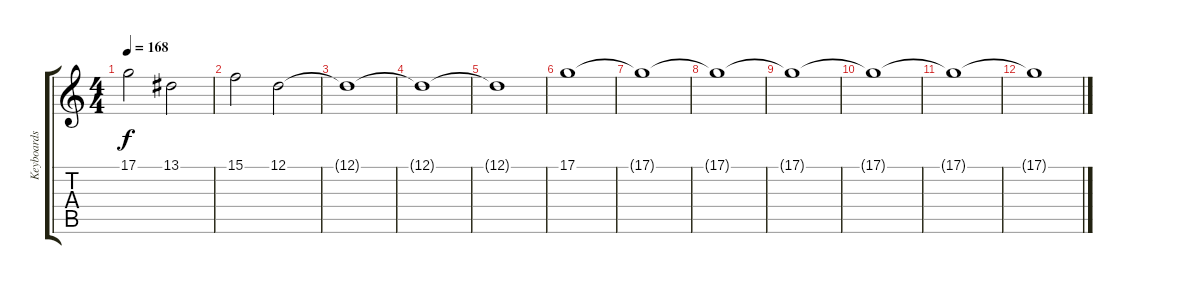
\track ("Keyboards" "Keyboards") {instrument stringensemble1}
\staff {score tabs}
\tuning (D4 A3 F3 C3 G2 D2) {hide}
\ts (4 4)
\tempo 168
\clef g2
\ks c
17.1.2{dy f} 13.1.2 |
15.1.2 12.1.2 |
12.1{t}.1 |
12.1{t}.1 |
12.1{t}.1 |
17.1.1 |
17.1{t}.1 |
17.1{t}.1{volume 8} |
17.1{t}.1 |
17.1{t}.1{volume 1} |
17.1{t}.1 |
17.1{t}.1{volume 0}
